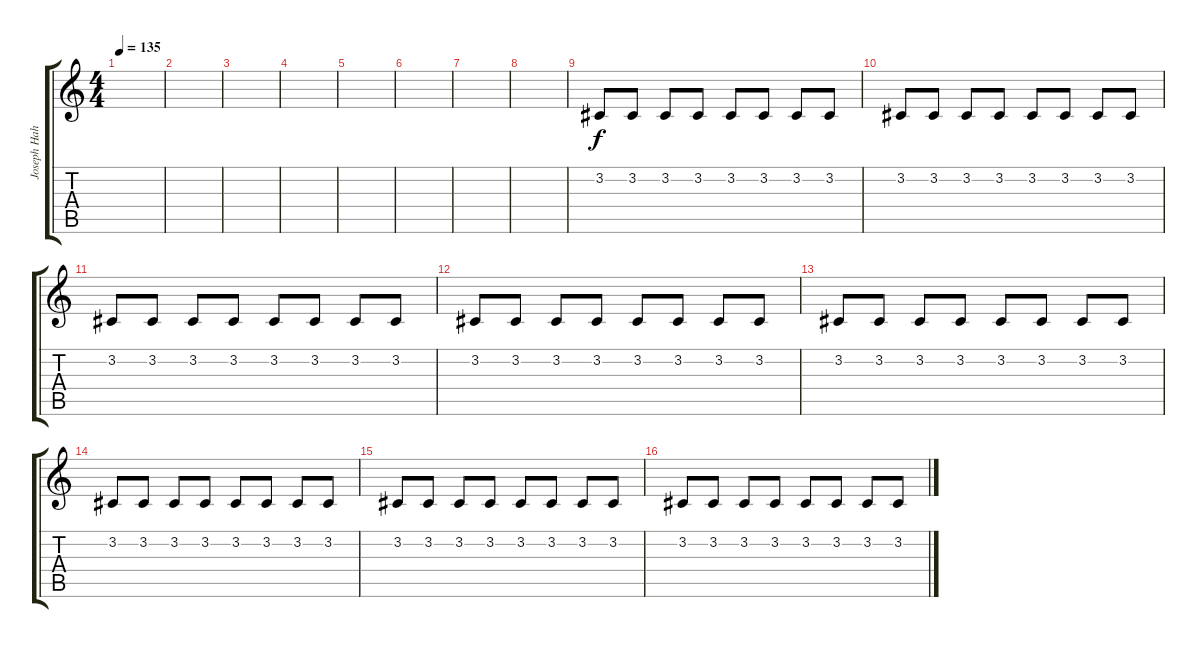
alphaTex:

\track ("Joseph Hahn (Sampler)" "Joseph Hah") {instrument lead5charang}
\staff {score tabs}
\tuning (Eb4 Bb3 Gb3 Db3 Ab2 Db2) {hide}
\ts (4 4)
\tempo 135
\clef g2
\ks c
|
|
|
|
|
|
|
|
3.2.8 3.2.8 3.2.8 3.2.8 3.2.8 3.2.8 3.2.8 3.2.8 |
3.2.8 3.2.8 3.2.8 3.2.8 3.2.8 3.2.8 3.2.8 3.2.8 |
3.2.8 3.2.8 3.2.8 3.2.8 3.2.8 3.2.8 3.2.8 3.2.8 |
3.2.8 3.2.8 3.2.8 3.2.8 3.2.8 3.2.8 3.2.8 3.2.8 |
3.2.8 3.2.8 3.2.8 3.2.8 3.2.8 3.2.8 3.2.8 3.2.8 |
3.2.8 3.2.8 3.2.8 3.2.8 3.2.8 3.2.8 3.2.8 3.2.8 |
3.2.8 3.2.8 3.2.8 3.2.8 3.2.8 3.2.8 3.2.8 3.2.8 |
3.2.8 3.2.8 3.2.8 3.2.8 3.2.8 3.2.8 3.2.8 3.2.8
